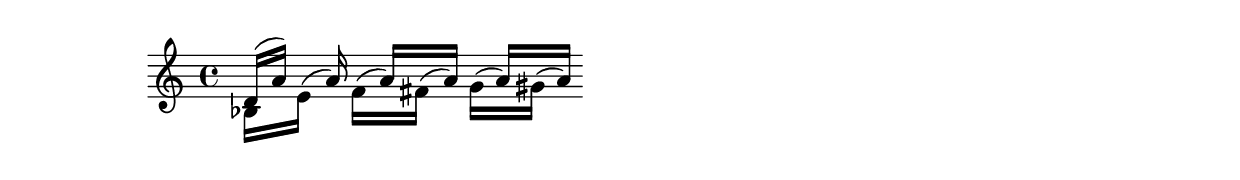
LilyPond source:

%% Do not edit this file; it is automatically
%% generated from LSR http://lsr.dsi.unimi.it
%% This file is in the public domain.
\version "2.13.4"

\header {
  lsrtags = "expressive-marks, keyboards, unfretted-strings"

%% Translation of GIT committish: b2d4318d6c53df8469dfa4da09b27c15a374d0ca
  texidoces = "
En determinadas situaciones es necesario crear ligaduras de
expresión entre notas que están en voces distintas.

La solución es añadir notas invisibles a una de las voces
utilizando @code{\\hideNotes}.

Este ejemplo es el compás 235 de la Chacona de la segunda Partita
para violín solo, BWV 1004, de Bach.

"
  doctitlees = "Hacer ligaduras entre voces distintas"

  texidoc = "
In some situations, it may be necessary to create slurs between notes
from different voices.

The solution is to add invisible notes to one of the voices, using
@code{\\hideNotes}.

This example is measure 235 of the Ciaconna from Bach's 2nd Partita for
solo violin, BWV 1004.

"
  doctitle = "Creating slurs across voices"
} % begin verbatim

\relative c' {
  <<
    {
      d16( a') s a s a[ s a] s a[ s a]
    }
    \\
    {
      \slurUp
      bes,16[ s e](
      \hideNotes a)
      \unHideNotes f[(
      \hideNotes a)
      \unHideNotes fis](
      \hideNotes a)
      \unHideNotes g[(
      \hideNotes a)
      \unHideNotes gis](
      \hideNotes a)
    }
  >>
}

